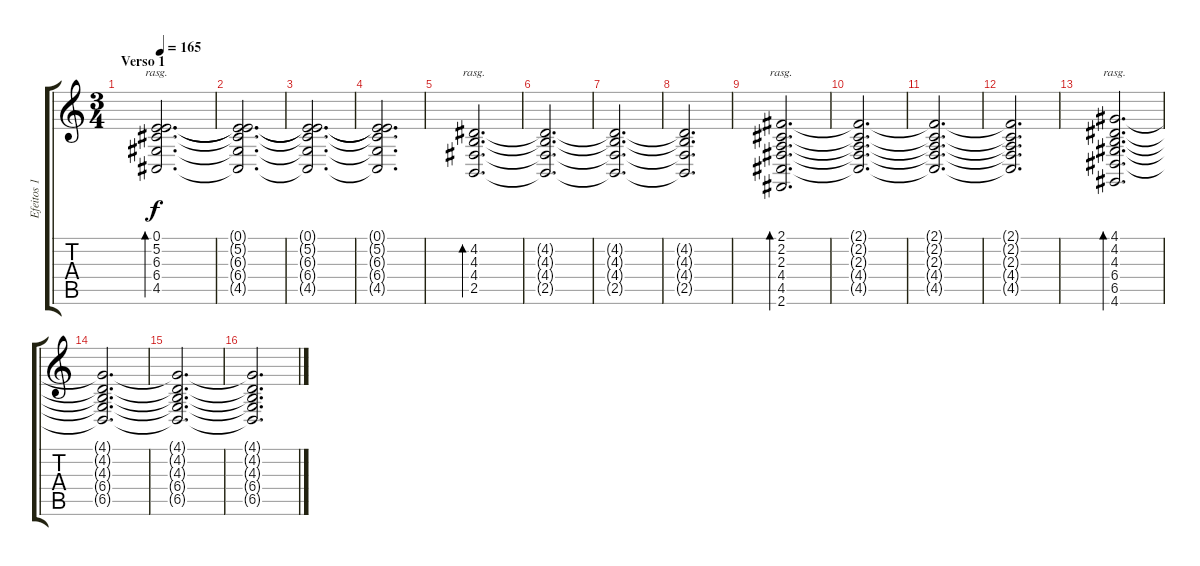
\track ("Efeitos 1" "Efeitos 1") {instrument electricpiano1}
\staff {score tabs}
\tuning (E4 B3 G3 D3 A2 E2) {hide}
\ts (3 4)
\section ("" "Verso 1")
\tempo 165
\clef g2
\ks c
(0.1 5.2 6.3 6.4 4.5).2{d bd 480 rasg ii dy f instrument electricpiano1} |
(0.1{t} 5.2{t} 6.3{t} 6.4{t} 4.5{t}).2{d} |
(0.1{t} 5.2{t} 6.3{t} 6.4{t} 4.5{t}).2{d} |
(0.1{t} 5.2{t} 6.3{t} 6.4{t} 4.5{t}).2{d} |
(4.2 4.3 4.4 2.5).2{d bd 480 rasg ii} |
(4.2{t} 4.3{t} 4.4{t} 2.5{t}).2{d} |
(4.2{t} 4.3{t} 4.4{t} 2.5{t}).2{d} |
(4.2{t} 4.3{t} 4.4{t} 2.5{t}).2{d} |
(2.1 2.2 2.3 4.4 4.5 2.6).2{d bd 480 rasg ii} |
(2.1{t} 2.2{t} 2.3{t} 4.4{t} 4.5{t}).2{d} |
(2.1{t} 2.2{t} 2.3{t} 4.4{t} 4.5{t}).2{d} |
(2.1{t} 2.2{t} 2.3{t} 4.4{t} 4.5{t}).2{d} |
(4.1 4.2 4.3 6.4 6.5 4.6).2{d bd 480 rasg ii} |
(4.1{t} 4.2{t} 4.3{t} 6.4{t} 6.5{t}).2{d} |
(4.1{t} 4.2{t} 4.3{t} 6.4{t} 6.5{t}).2{d} |
(4.1{t} 4.2{t} 4.3{t} 6.4{t} 6.5{t}).2{d}
